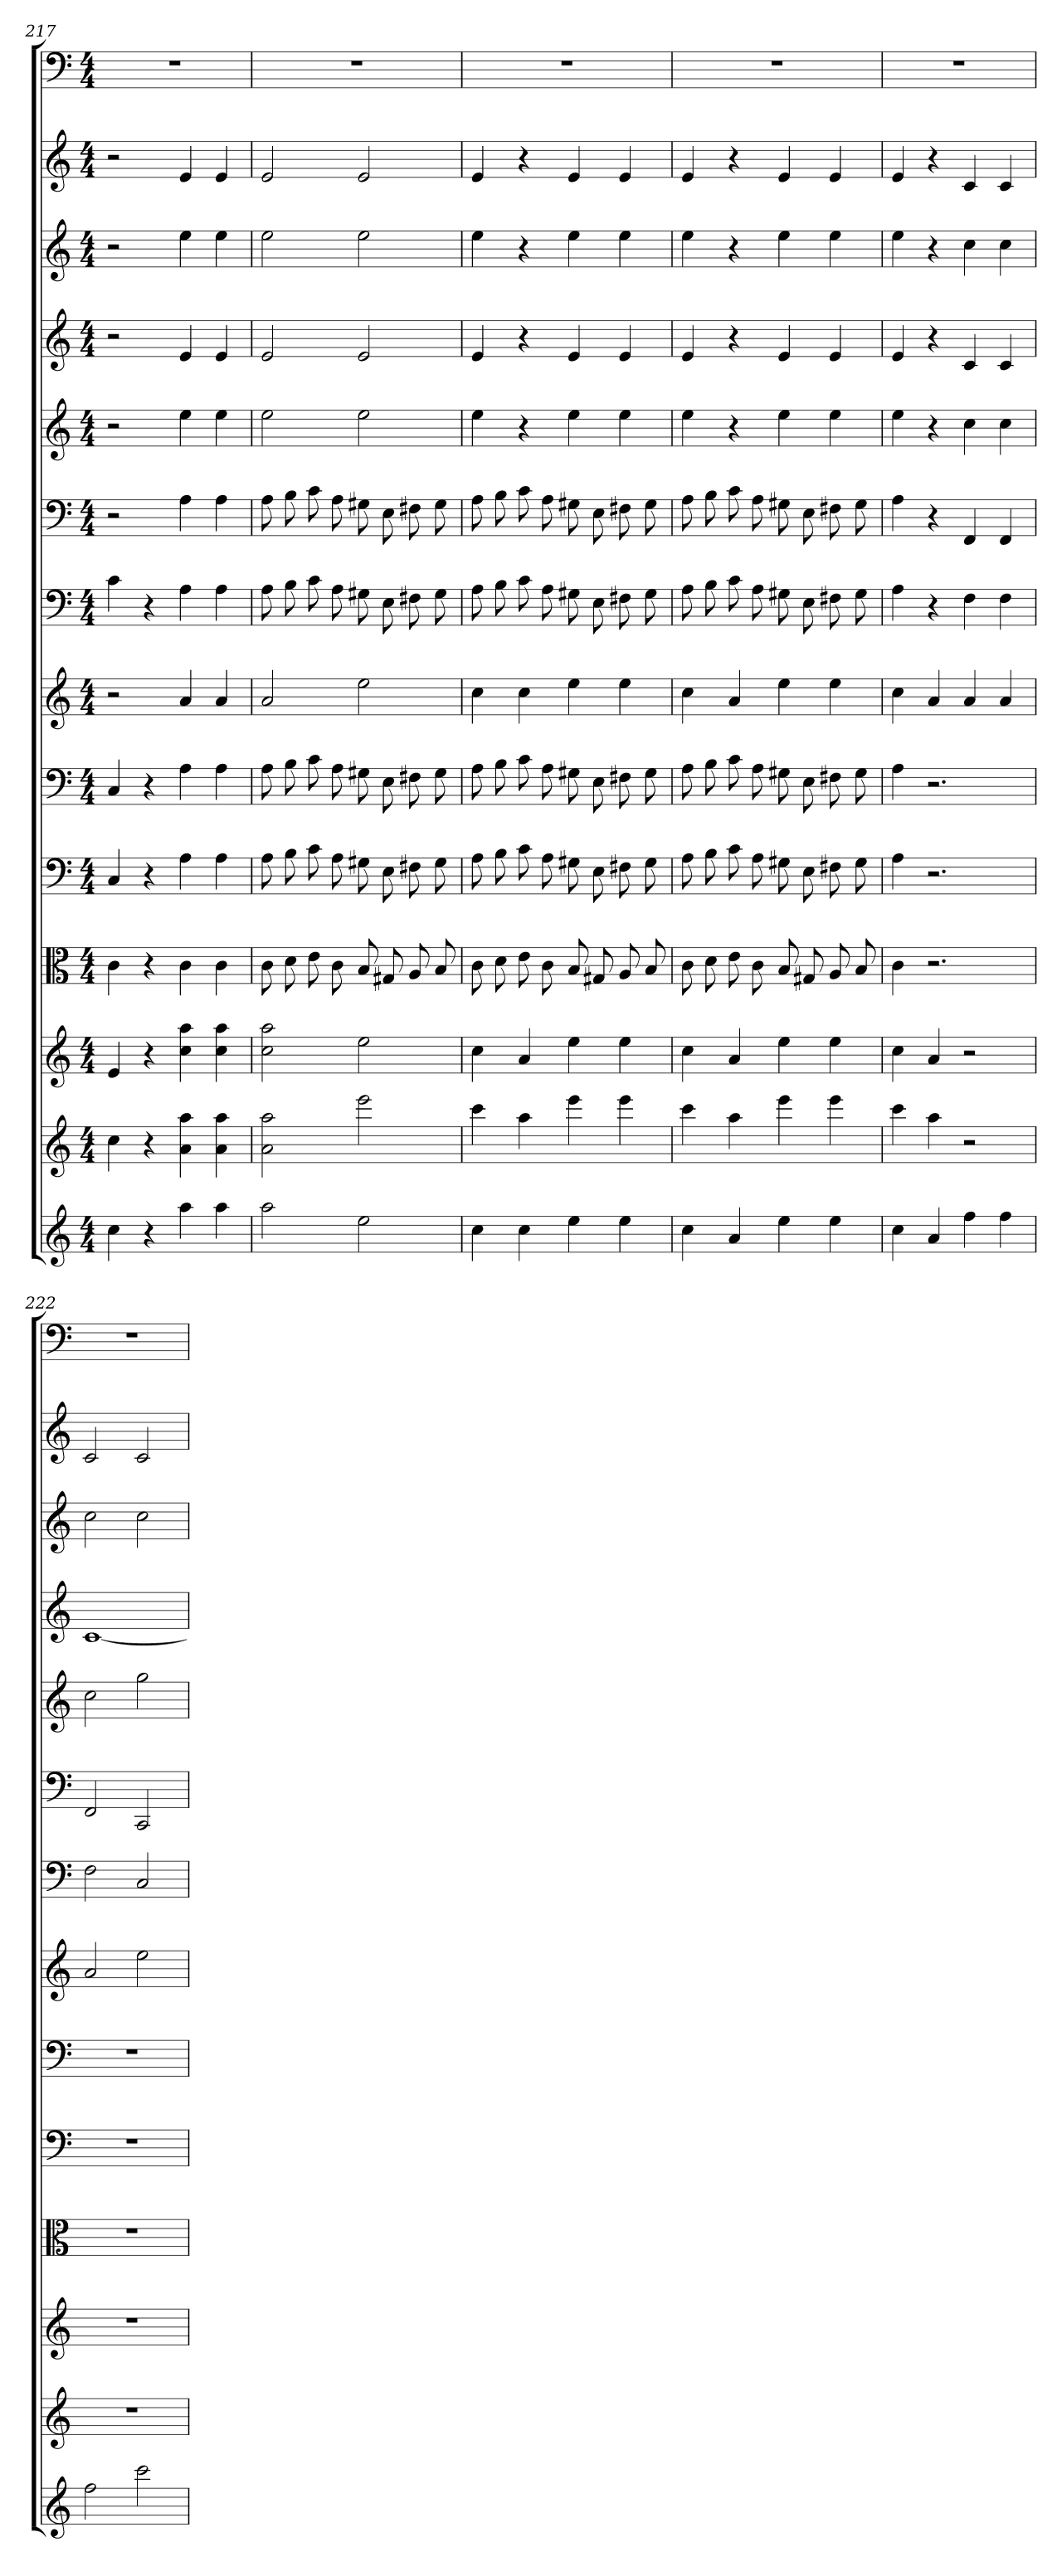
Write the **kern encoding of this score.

**kern	**kern	**kern	**kern	**kern	**kern	**kern	**kern	**kern	**kern	**kern	**kern	**kern	**kern
*part14	*part13	*part12	*part11	*part10	*part9	*part8	*part7	*part6	*part5	*part4	*part3	*part2	*part1
*staff14	*staff13	*staff12	*staff11	*staff10	*staff9	*staff8	*staff7	*staff6	*staff5	*staff4	*staff3	*staff2	*staff1
*	*	*	*clefC3	*clefF4	*clefF4	*	*clefF4	*clefF4	*	*	*	*	*clefF4
*k[]	*k[]	*k[]	*k[]	*k[]	*k[]	*k[]	*k[]	*k[]	*k[]	*k[]	*k[]	*k[]	*k[]
*C:	*C:	*C:	*C:	*C:	*C:	*C:	*C:	*C:	*C:	*C:	*C:	*C:	*C:
*M4/4	*M4/4	*M4/4	*M4/4	*M4/4	*M4/4	*M4/4	*M4/4	*M4/4	*M4/4	*M4/4	*M4/4	*M4/4	*M4/4
=217	=217	=217	=217	=217	=217	=217	=217	=217	=217	=217	=217	=217	=217
4cc	4cc	4e	4c	4C	4C	2r	4c	2r	2r	2r	2r	2r	1r
4r	4r	4r	4r	4r	4r	.	4r	.	.	.	.	.	.
4aa	4a 4aa	4cc 4aa	4c	4A	4A	4a	4A	4A	4ee	4e	4ee	4e	.
4aa	4a 4aa	4cc 4aa	4c	4A	4A	4a	4A	4A	4ee	4e	4ee	4e	.
=218	=218	=218	=218	=218	=218	=218	=218	=218	=218	=218	=218	=218	=218
2aa	2a 2aa	2cc 2aa	8c	8A	8A	2a	8A	8A	2ee	2e	2ee	2e	1r
.	.	.	8d	8B	8B	.	8B	8B	.	.	.	.	.
.	.	.	8e	8c	8c	.	8c	8c	.	.	.	.	.
.	.	.	8c	8A	8A	.	8A	8A	.	.	.	.	.
2ee	2eee	2ee	8B	8G#X	8G#X	2ee	8G#X	8G#X	2ee	2e	2ee	2e	.
.	.	.	8G#X	8E	8E	.	8E	8E	.	.	.	.	.
.	.	.	8A	8F#X	8F#X	.	8F#X	8F#X	.	.	.	.	.
.	.	.	8B	8G#	8G#	.	8G#	8G#	.	.	.	.	.
=219	=219	=219	=219	=219	=219	=219	=219	=219	=219	=219	=219	=219	=219
4cc	4ccc	4cc	8c	8A	8A	4cc	8A	8A	4ee	4e	4ee	4e	1r
.	.	.	8d	8B	8B	.	8B	8B	.	.	.	.	.
4cc	4aa	4a	8e	8c	8c	4cc	8c	8c	4r	4r	4r	4r	.
.	.	.	8c	8A	8A	.	8A	8A	.	.	.	.	.
4ee	4eee	4ee	8B	8G#X	8G#X	4ee	8G#X	8G#X	4ee	4e	4ee	4e	.
.	.	.	8G#X	8E	8E	.	8E	8E	.	.	.	.	.
4ee	4eee	4ee	8A	8F#X	8F#X	4ee	8F#X	8F#X	4ee	4e	4ee	4e	.
.	.	.	8B	8G#	8G#	.	8G#	8G#	.	.	.	.	.
=220	=220	=220	=220	=220	=220	=220	=220	=220	=220	=220	=220	=220	=220
4cc	4ccc	4cc	8c	8A	8A	4cc	8A	8A	4ee	4e	4ee	4e	1r
.	.	.	8d	8B	8B	.	8B	8B	.	.	.	.	.
4a	4aa	4a	8e	8c	8c	4a	8c	8c	4r	4r	4r	4r	.
.	.	.	8c	8A	8A	.	8A	8A	.	.	.	.	.
4ee	4eee	4ee	8B	8G#X	8G#X	4ee	8G#X	8G#X	4ee	4e	4ee	4e	.
.	.	.	8G#X	8E	8E	.	8E	8E	.	.	.	.	.
4ee	4eee	4ee	8A	8F#X	8F#X	4ee	8F#X	8F#X	4ee	4e	4ee	4e	.
.	.	.	8B	8G#	8G#	.	8G#	8G#	.	.	.	.	.
=221	=221	=221	=221	=221	=221	=221	=221	=221	=221	=221	=221	=221	=221
4cc	4ccc	4cc	4c	4A	4A	4cc	4A	4A	4ee	4e	4ee	4e	1r
4a	4aa	4a	2.r	2.r	2.r	4a	4r	4r	4r	4r	4r	4r	.
4ff	2r	2r	.	.	.	4a	4F	4FF	4cc	4c	4cc	4c	.
4ff	.	.	.	.	.	4a	4F	4FF	4cc	4c	4cc	4c	.
=222	=222	=222	=222	=222	=222	=222	=222	=222	=222	=222	=222	=222	=222
2ff	1r	1r	1r	1r	1r	2a	2F	2FF	2cc	[1c	2cc	2c	1r
2ccc	.	.	.	.	.	2ee	2C	2CC	2gg	.	2cc	2c	.
=	=	=	=	=	=	=	=	=	=	=	=	=	=
*-	*-	*-	*-	*-	*-	*-	*-	*-	*-	*-	*-	*-	*-
